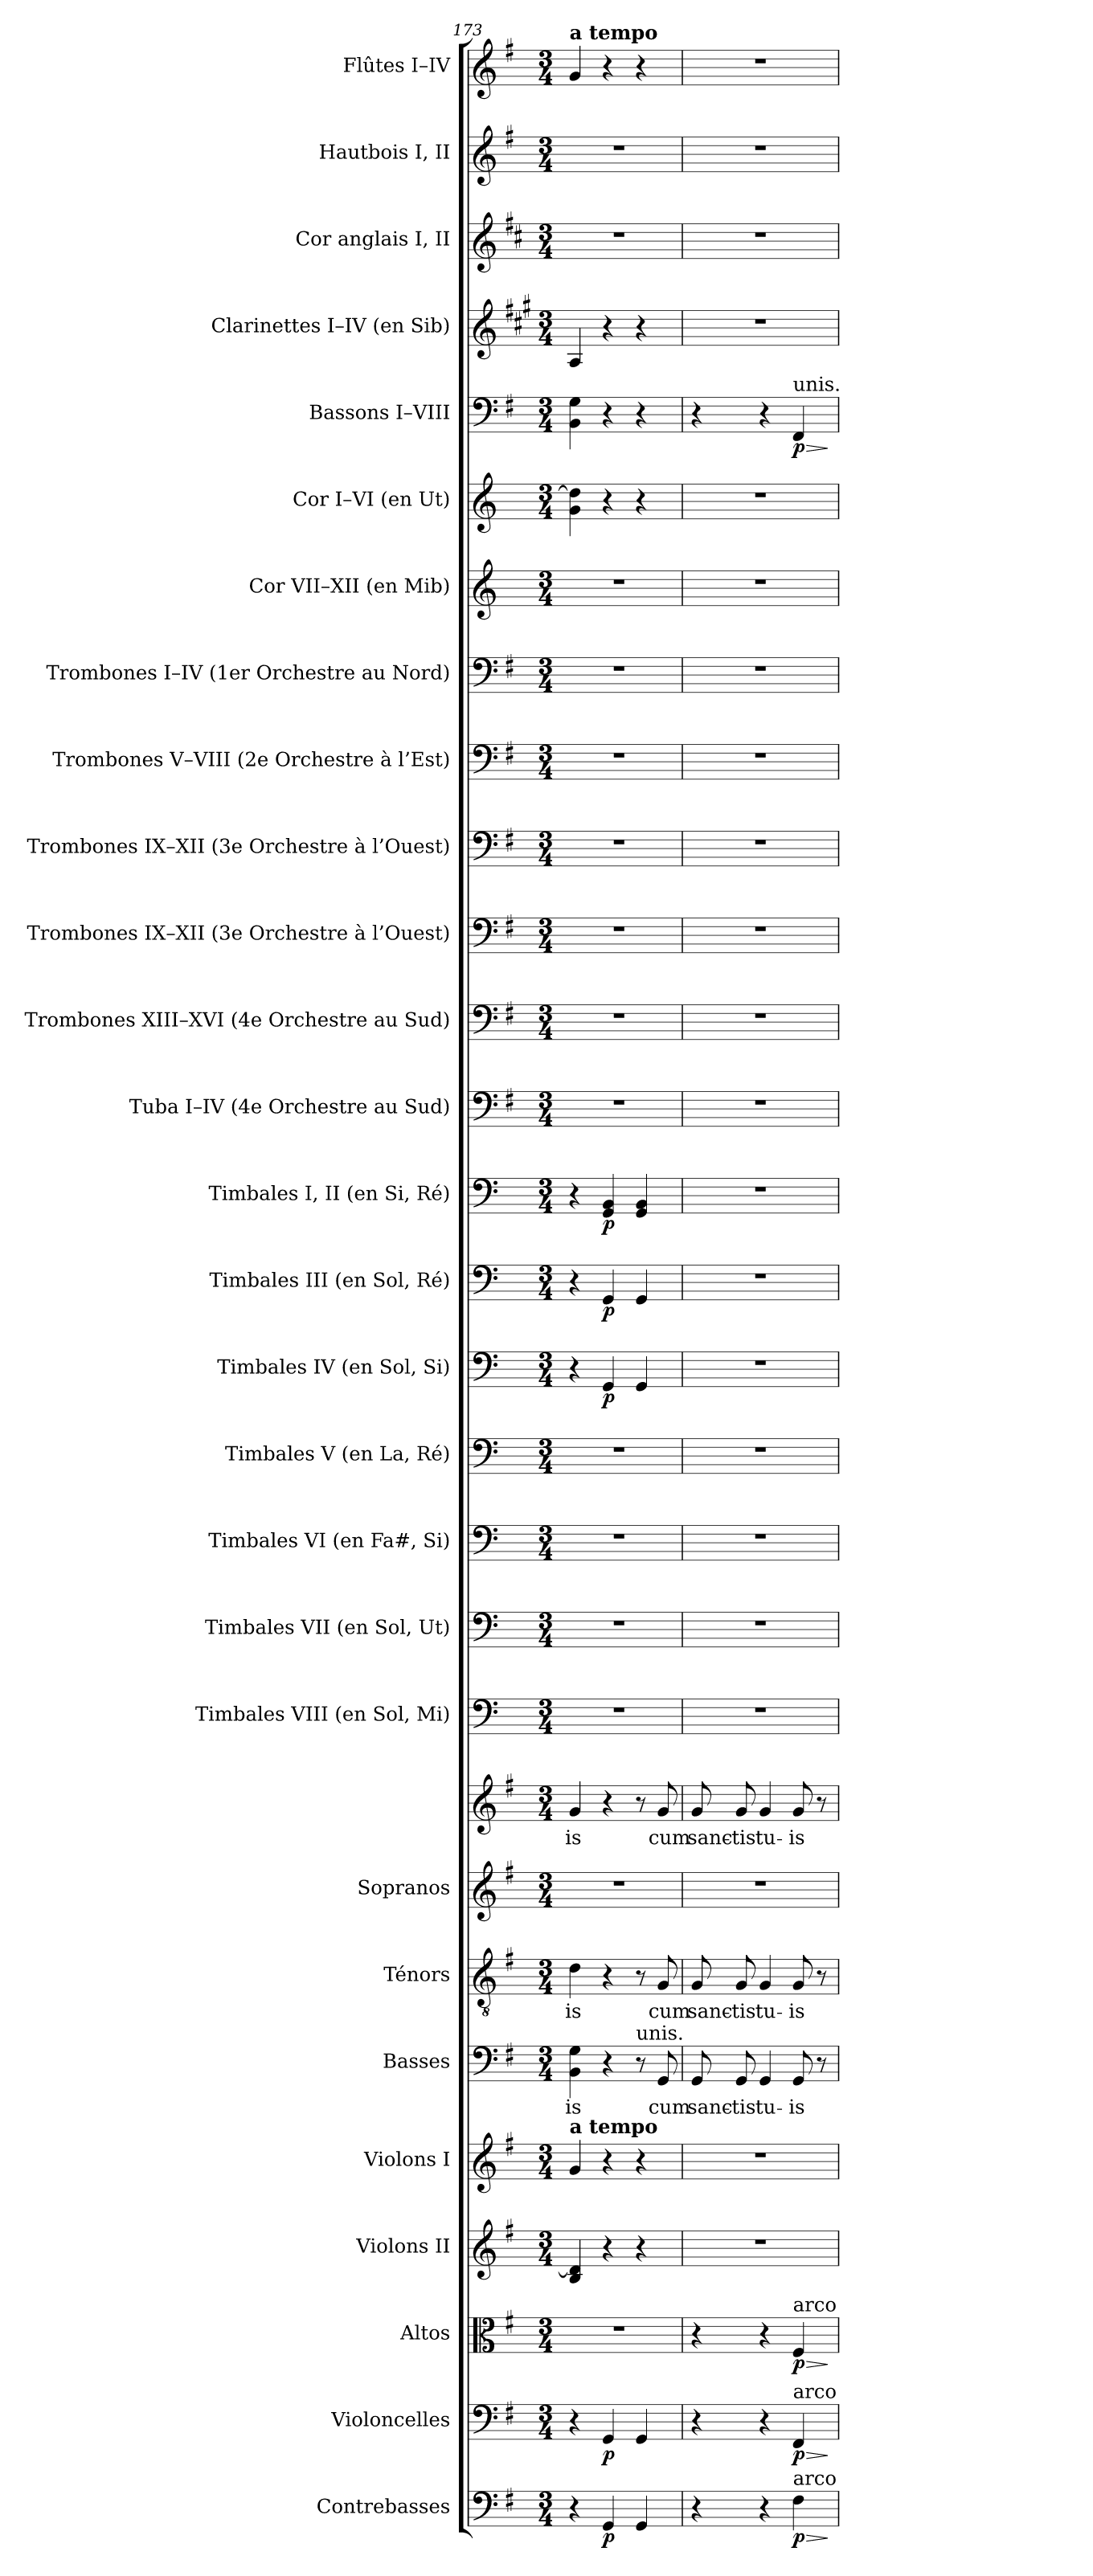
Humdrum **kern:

**kern	**dynam	**kern	**dynam	**kern	**dynam	**kern	**kern	**kern	**text	**kern	**text	**kern	**kern	**text	**kern	**kern	**kern	**kern	**kern	**dynam	**kern	**dynam	**kern	**dynam	**kern	**kern	**kern	**kern	**kern	**kern	**kern	**kern	**kern	**dynam	**kern	**kern	**kern	**kern
*part28	*part28	*part27	*part27	*part26	*part26	*part25	*part24	*part23	*part23	*part22	*part22	*part21	*part21	*part21	*part20	*part19	*part18	*part17	*part16	*part16	*part15	*part15	*part14	*part14	*part13	*part12	*part11	*part10	*part9	*part8	*part7	*part6	*part5	*part5	*part4	*part3	*part2	*part1
*staff29	*staff29	*staff28	*staff28	*staff27	*staff27	*staff26	*staff25	*staff24	*staff24	*staff23	*staff23	*staff22	*staff21	*staff21	*staff20	*staff19	*staff18	*staff17	*staff16	*staff16	*staff15	*staff15	*staff14	*staff14	*staff13	*staff12	*staff11	*staff10	*staff9	*staff8	*staff7	*staff6	*staff5	*staff5	*staff4	*staff3	*staff2	*staff1
*I"Contrebasses	*	*I"Violoncelles	*	*I"Altos	*	*I"Violons II	*I"Violons I	*I"Basses	*	*I"Ténors	*	*I"Sopranos	*	*	*I"Timbales VIII (en Sol, Mi)	*I"Timbales VII (en Sol, Ut)	*I"Timbales VI (en Fa#, Si)	*I"Timbales V (en La, Ré)	*I"Timbales IV (en Sol, Si)	*	*I"Timbales III (en Sol, Ré)	*	*I"Timbales I, II (en Si, Ré)	*	*I"Tuba I–IV (4e Orchestre au Sud)	*I"Trombones XIII–XVI (4e Orchestre au Sud)	*I"Trombones IX–XII (3e Orchestre à l’Ouest)	*I"Trombones IX–XII (3e Orchestre à l’Ouest)	*I"Trombones V–VIII (2e Orchestre à l’Est)	*I"Trombones I–IV (1er Orchestre au Nord)	*I"Cor VII–XII (en Mib)	*I"Cor I–VI (en Ut)	*I"Bassons I–VIII	*	*I"Clarinettes I–IV (en Sib)	*I"Cor anglais I, II	*I"Hautbois I, II	*I"Flûtes I–IV
*I'Cb.	*	*I'Vlles	*	*I'Altos	*	*I'Vns II	*I'Vns I	*I'Basses	*	*I'Tén.	*	*I'Sopr.	*	*	*I'VIII	*I'VII	*I'VI	*I'Timb.  V	*I'IV	*	*I'III	*	*I'I, II	*	*I'Tb.	*I'4e Orchestre	*	*I'Trb.  3e Orchestre	*I'2e Orchestre	*I'1er Orchestre	*I'Cor (Mib)	*I'Cor (Ut)	*I'Bns	*	*I'Cl. (Sib)	*I'C. a.	*I'Hb.	*I'Fl.
*clefF4	*	*clefF4	*	*clefC3	*	*clefG2	*clefG2	*clefF4	*	*clefGv2	*	*clefG2	*clefG2	*	*clefF4	*clefF4	*clefF4	*clefF4	*clefF4	*	*clefF4	*	*clefF4	*	*clefF4	*clefF4	*clefF4	*clefF4	*clefF4	*clefF4	*clefG2	*clefG2	*clefF4	*	*clefG2	*clefG2	*clefG2	*clefG2
*ITrd7c12	*	*	*	*	*	*	*	*	*	*ITrd7c12	*	*	*	*	*	*	*	*	*	*	*	*	*	*	*	*	*	*	*	*	*ITrd5c9	*ITrd7c12	*	*	*ITrd1c2	*ITrd4c7	*	*
*k[f#]	*	*k[f#]	*	*k[f#]	*	*k[f#]	*k[f#]	*k[f#]	*	*k[f#]	*	*k[f#]	*k[f#]	*	*k[]	*k[]	*k[]	*k[]	*k[]	*	*k[]	*	*k[]	*	*k[f#]	*k[f#]	*k[f#]	*k[f#]	*k[f#]	*k[f#]	*k[b-e-a-]	*k[]	*k[f#]	*	*k[f#]	*k[f#]	*k[f#]	*k[f#]
*G:	*	*G:	*	*G:	*	*G:	*G:	*G:	*	*G:	*	*G:	*G:	*	*C:	*C:	*C:	*C:	*C:	*	*C:	*	*C:	*	*G:	*G:	*G:	*G:	*G:	*G:	*E-:	*C:	*G:	*	*G:	*G:	*G:	*G:
*M3/4	*	*M3/4	*	*M3/4	*	*M3/4	*M3/4	*M3/4	*	*M3/4	*	*M3/4	*M3/4	*	*M3/4	*M3/4	*M3/4	*M3/4	*M3/4	*	*M3/4	*	*M3/4	*	*M3/4	*M3/4	*M3/4	*M3/4	*M3/4	*M3/4	*M3/4	*M3/4	*M3/4	*	*M3/4	*M3/4	*M3/4	*M3/4
=173	=173	=173	=173	=173	=173	=173	=173	=173	=173	=173	=173	=173	=173	=173	=173	=173	=173	=173	=173	=173	=173	=173	=173	=173	=173	=173	=173	=173	=173	=173	=173	=173	=173	=173	=173	=173	=173	=173
!	!	!	!	!LO:N:vis=1	!	!	!	!	!	!	!	!	!	!	!	!	!	!	!	!	!	!	!	!	!	!	!	!	!	!	!	!	!	!	!	!	!	!
!	!	!	!	!	!	!	!	!	!LO:LY:b:color=#000000	!	!	!	!	!	!	!	!	!	!	!	!	!	!	!	!	!	!	!	!	!	!	!	!	!	!	!	!	!
!	!	!	!	!	!	!	!	!	!	!	!LO:LY:b:color=#000000	!LO:N:vis=1	!	!	!	!	!	!	!	!	!	!	!	!	!	!	!	!	!	!	!	!	!	!	!	!	!	!
!	!	!	!	!	!	!	!	!	!	!	!	!	!	!	!	!	!	!	!	!	!	!	!	!	!	!	!	!	!	!	!	!	!	!	!	!	!	!LO:TX:a:B:t=a tempo
!	!	!	!	!	!	!	!LO:TX:a:B:t=a tempo	!	!	!	!	!	!	!	!	!	!	!	!	!	!	!	!	!	!	!	!	!	!	!	!	!	!	!	!	!	!	!
!	!	!	!	!	!	!	!	!	!	!	!	!	!	!LO:LY:b:color=#000000	!LO:N:vis=1	!LO:N:vis=1	!LO:N:vis=1	!LO:N:vis=1	!	!	!	!	!	!	!LO:N:vis=1	!LO:N:vis=1	!LO:N:vis=1	!LO:N:vis=1	!LO:N:vis=1	!LO:N:vis=1	!LO:N:vis=1	!	!	!	!	!LO:N:vis=1	!LO:N:vis=1	!
4r	.	4r	.	2.r	.	4Bi/ 4di]	4gi/	4BBi\ 4Gi	-is	4Di\	-is	2.r	4gi/	-is	2.r	2.r	2.r	2.r	4r	.	4r	.	4r	.	2.r	2.r	2.r	2.r	2.r	2.r	2.r	4Gi\ 4di]	4BBi\ 4Gi	.	4Gi/	2.r	2.r	4gi/
4GGGi/	p	4GGi/	p	.	.	4r	4r	4r	.	4r	.	.	4r	.	.	.	.	.	4GGi/	p	4GGi/	p	4GGi/ 4BBi	p	.	.	.	.	.	.	.	4r	4r	.	4r	.	.	4r
!	!	!	!	!	!	!	!	!LO:TX:a:t=unis.	!	!	!	!	!	!	!	!	!	!	!	!	!	!	!	!	!	!	!	!	!	!	!	!	!	!	!	!	!	!
4GGGi/	.	4GGi/	.	.	.	4r	4r	8r	.	8r	.	.	8r	.	.	.	.	.	4GGi/	.	4GGi/	.	4GGi/ 4BBi	.	.	.	.	.	.	.	.	4r	4r	.	4r	.	.	4r
!	!	!	!	!	!	!	!	!	!LO:LY:b:color=#000000	!	!	!	!	!	!	!	!	!	!	!	!	!	!	!	!	!	!	!	!	!	!	!	!	!	!	!	!	!
!	!	!	!	!	!	!	!	!	!	!	!LO:LY:b:color=#000000	!	!	!	!	!	!	!	!	!	!	!	!	!	!	!	!	!	!	!	!	!	!	!	!	!	!	!
!	!	!	!	!	!	!	!	!	!	!	!	!	!	!LO:LY:b:color=#000000	!	!	!	!	!	!	!	!	!	!	!	!	!	!	!	!	!	!	!	!	!	!	!	!
.	.	.	.	.	.	.	.	8GGi/	cum	8GGi/	cum	.	8gi/	cum	.	.	.	.	.	.	.	.	.	.	.	.	.	.	.	.	.	.	.	.	.	.	.	.
=174	=174	=174	=174	=174	=174	=174	=174	=174	=174	=174	=174	=174	=174	=174	=174	=174	=174	=174	=174	=174	=174	=174	=174	=174	=174	=174	=174	=174	=174	=174	=174	=174	=174	=174	=174	=174	=174	=174
!	!	!	!	!	!	!LO:N:vis=1	!LO:N:vis=1	!	!	!	!	!	!	!	!	!	!	!	!	!	!	!	!	!	!	!	!	!	!	!	!	!	!	!	!	!	!	!
!	!	!	!	!	!	!	!	!	!LO:LY:b:color=#000000	!	!	!	!	!	!	!	!	!	!	!	!	!	!	!	!	!	!	!	!	!	!	!	!	!	!	!	!	!
!	!	!	!	!	!	!	!	!	!	!	!LO:LY:b:color=#000000	!LO:N:vis=1	!	!	!	!	!	!	!	!	!	!	!	!	!	!	!	!	!	!	!	!	!	!	!	!	!	!
!	!	!	!	!	!	!	!	!	!	!	!	!	!	!LO:LY:b:color=#000000	!LO:N:vis=1	!LO:N:vis=1	!LO:N:vis=1	!LO:N:vis=1	!LO:N:vis=1	!	!LO:N:vis=1	!	!LO:N:vis=1	!	!LO:N:vis=1	!LO:N:vis=1	!LO:N:vis=1	!LO:N:vis=1	!LO:N:vis=1	!LO:N:vis=1	!LO:N:vis=1	!LO:N:vis=1	!	!	!LO:N:vis=1	!LO:N:vis=1	!LO:N:vis=1	!LO:N:vis=1
4r	.	4r	.	4r	.	2.r	2.r	8GGi/	sanc-	8GGi/	sanc-	2.r	8gi/	sanc-	2.r	2.r	2.r	2.r	2.r	.	2.r	.	2.r	.	2.r	2.r	2.r	2.r	2.r	2.r	2.r	2.r	4r	.	2.r	2.r	2.r	2.r
!	!	!	!	!	!	!	!	!	!LO:LY:b:color=#000000	!	!	!	!	!	!	!	!	!	!	!	!	!	!	!	!	!	!	!	!	!	!	!	!	!	!	!	!	!
!	!	!	!	!	!	!	!	!	!	!	!LO:LY:b:color=#000000	!	!	!	!	!	!	!	!	!	!	!	!	!	!	!	!	!	!	!	!	!	!	!	!	!	!	!
!	!	!	!	!	!	!	!	!	!	!	!	!	!	!LO:LY:b:color=#000000	!	!	!	!	!	!	!	!	!	!	!	!	!	!	!	!	!	!	!	!	!	!	!	!
.	.	.	.	.	.	.	.	8GGi/	-tis	8GGi/	-tis	.	8gi/	-tis	.	.	.	.	.	.	.	.	.	.	.	.	.	.	.	.	.	.	.	.	.	.	.	.
!	!	!	!	!	!	!	!	!	!LO:LY:b:color=#000000	!	!	!	!	!	!	!	!	!	!	!	!	!	!	!	!	!	!	!	!	!	!	!	!	!	!	!	!	!
!	!	!	!	!	!	!	!	!	!	!	!LO:LY:b:color=#000000	!	!	!	!	!	!	!	!	!	!	!	!	!	!	!	!	!	!	!	!	!	!	!	!	!	!	!
!	!	!	!	!	!	!	!	!	!	!	!	!	!	!LO:LY:b:color=#000000	!	!	!	!	!	!	!	!	!	!	!	!	!	!	!	!	!	!	!	!	!	!	!	!
4r	.	4r	.	4r	.	.	.	4GGi/	tu-	4GGi/	tu-	.	4gi/	tu-	.	.	.	.	.	.	.	.	.	.	.	.	.	.	.	.	.	.	4r	.	.	.	.	.
!	!LO:HP:b	!	!LO:HP:b	!	!LO:HP:b	!	!	!	!	!	!	!	!	!	!	!	!	!	!	!	!	!	!	!	!	!	!	!	!	!	!	!	!	!	!	!	!	!
!	!	!	!	!	!	!	!	!	!LO:LY:b:color=#000000	!	!	!	!	!	!	!	!	!	!	!	!	!	!	!	!	!	!	!	!	!	!	!	!	!	!	!	!	!
!	!	!	!	!	!	!	!	!	!	!	!LO:LY:b:color=#000000	!	!	!	!	!	!	!	!	!	!	!	!	!	!	!	!	!	!	!	!	!	!	!	!	!	!	!
!	!	!	!	!	!	!	!	!	!	!	!	!	!	!	!	!	!	!	!	!	!	!	!	!	!	!	!	!	!	!	!	!	!LO:TX:a:t=unis.	!	!	!	!	!
!	!	!	!	!LO:TX:a:t=arco	!	!	!	!	!	!	!	!	!	!	!	!	!	!	!	!	!	!	!	!	!	!	!	!	!	!	!	!	!	!	!	!	!	!
!	!	!LO:TX:a:t=arco	!	!	!	!	!	!	!	!	!	!	!	!	!	!	!	!	!	!	!	!	!	!	!	!	!	!	!	!	!	!	!	!	!	!	!	!
!LO:TX:a:t=arco	!	!	!	!	!	!	!	!	!	!	!	!	!	!	!	!	!	!	!	!	!	!	!	!	!	!	!	!	!	!	!	!	!	!	!	!	!	!
!	!	!	!	!	!	!	!	!	!	!	!	!	!	!LO:LY:b:color=#000000	!	!	!	!	!	!	!	!	!	!	!	!	!	!	!	!	!	!	!	!LO:HP:b	!	!	!	!
4FF#i\	> p	4FF#i/	> p	4F#i/	> p	.	.	8GGi/	-is	8GGi/	-is	.	8gi/	-is	.	.	.	.	.	.	.	.	.	.	.	.	.	.	.	.	.	.	4FF#i/	> p	.	.	.	.
.	.	.	.	.	.	.	.	8r	.	8r	.	.	8r	.	.	.	.	.	.	.	.	.	.	.	.	.	.	.	.	.	.	.	.	.	.	.	.	.
.	]	.	]	.	]	.	.	.	.	.	.	.	.	.	.	.	.	.	.	.	.	.	.	.	.	.	.	.	.	.	.	.	.	]	.	.	.	.
=	=	=	=	=	=	=	=	=	=	=	=	=	=	=	=	=	=	=	=	=	=	=	=	=	=	=	=	=	=	=	=	=	=	=	=	=	=	=
*-	*-	*-	*-	*-	*-	*-	*-	*-	*-	*-	*-	*-	*-	*-	*-	*-	*-	*-	*-	*-	*-	*-	*-	*-	*-	*-	*-	*-	*-	*-	*-	*-	*-	*-	*-	*-	*-	*-
